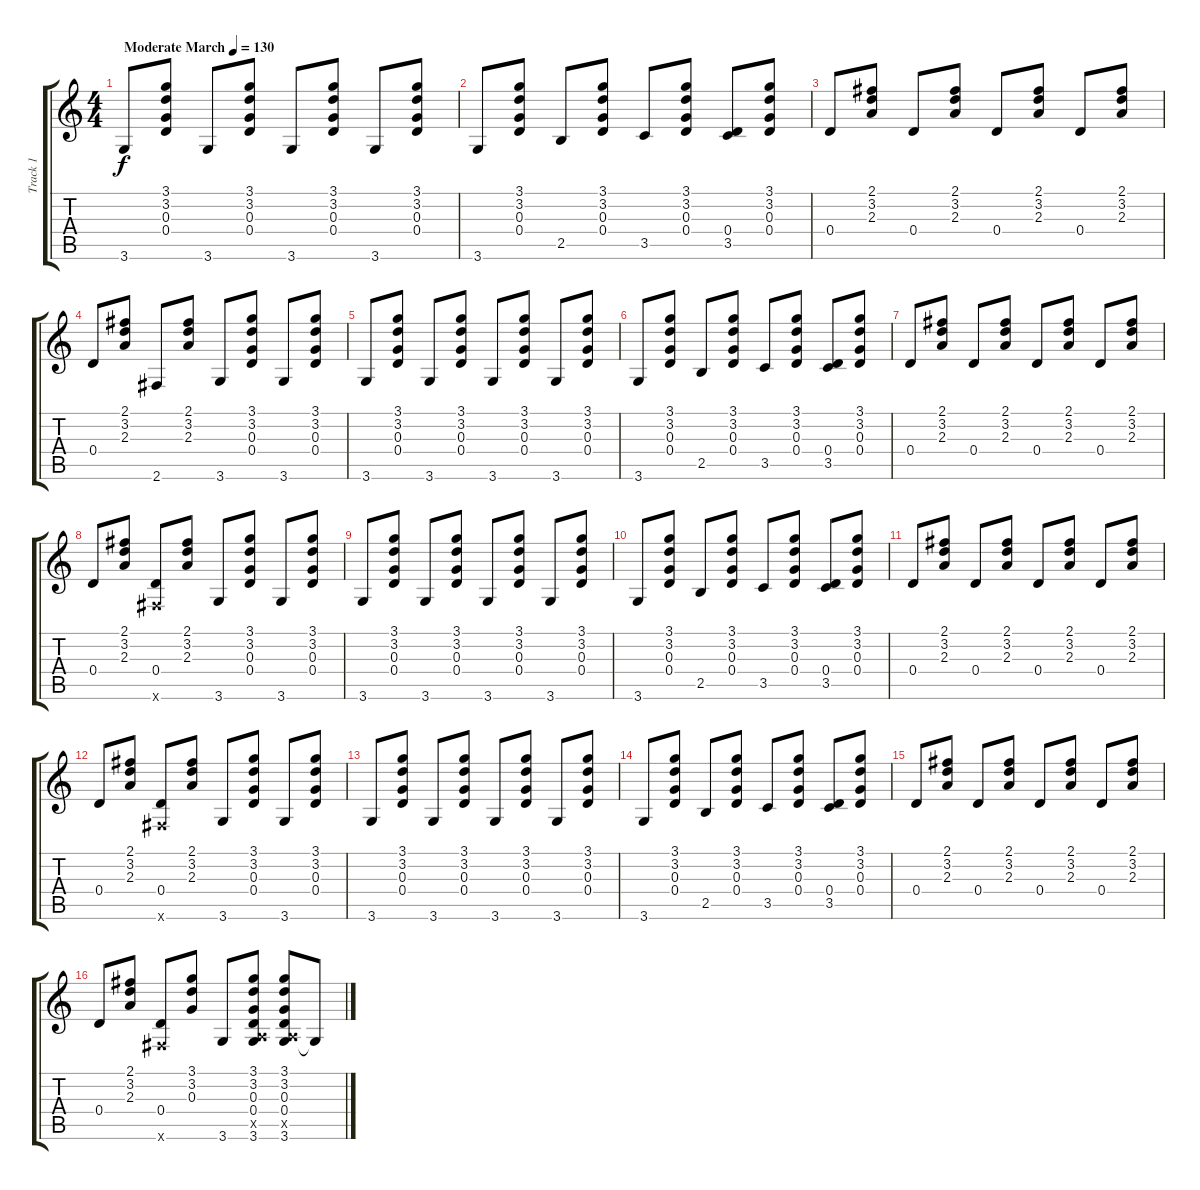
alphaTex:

\track ("Track 1" "Track 1") {instrument acousticguitarsteel}
\staff {score tabs}
\tuning (E4 B3 G3 D3 A2 E2) {hide}
\ts (4 4)
\tempo (130 "Moderate March")
\clef g2
\ks c
3.6.8{dy f instrument acousticguitarsteel} (3.1 3.2 0.3 0.4).8 3.6.8 (3.1 3.2 0.3 0.4).8 3.6.8 (3.1 3.2 0.3 0.4).8 3.6.8 (3.1 3.2 0.3 0.4).8 |
3.6.8 (3.1 3.2 0.3 0.4).8 2.5.8 (3.1 3.2 0.3 0.4).8 3.5.8 (3.1 3.2 0.3 0.4).8 (0.4 3.5).8 (3.1 3.2 0.3 0.4).8 |
0.4.8 (2.1 3.2 2.3).8 0.4.8 (2.1 3.2 2.3).8 0.4.8 (2.1 3.2 2.3).8 0.4.8 (2.1 3.2 2.3).8 |
0.4.8 (2.1 3.2 2.3).8 2.6.8 (2.1 3.2 2.3).8 3.6.8 (3.1 3.2 0.3 0.4).8 3.6.8 (3.1 3.2 0.3 0.4).8 |
3.6.8 (3.1 3.2 0.3 0.4).8 3.6.8 (3.1 3.2 0.3 0.4).8 3.6.8 (3.1 3.2 0.3 0.4).8 3.6.8 (3.1 3.2 0.3 0.4).8 |
3.6.8 (3.1 3.2 0.3 0.4).8 2.5.8 (3.1 3.2 0.3 0.4).8 3.5.8 (3.1 3.2 0.3 0.4).8 (0.4 3.5).8 (3.1 3.2 0.3 0.4).8 |
0.4.8 (2.1 3.2 2.3).8 0.4.8 (2.1 3.2 2.3).8 0.4.8 (2.1 3.2 2.3).8 0.4.8 (2.1 3.2 2.3).8 |
0.4.8 (2.1 3.2 2.3).8 (0.4 2.6{x}).8 (2.1 3.2 2.3).8 3.6.8 (3.1 3.2 0.3 0.4).8 3.6.8 (3.1 3.2 0.3 0.4).8 |
3.6.8 (3.1 3.2 0.3 0.4).8 3.6.8 (3.1 3.2 0.3 0.4).8 3.6.8 (3.1 3.2 0.3 0.4).8 3.6.8 (3.1 3.2 0.3 0.4).8 |
3.6.8 (3.1 3.2 0.3 0.4).8 2.5.8 (3.1 3.2 0.3 0.4).8 3.5.8 (3.1 3.2 0.3 0.4).8 (0.4 3.5).8 (3.1 3.2 0.3 0.4).8 |
0.4.8 (2.1 3.2 2.3).8 0.4.8 (2.1 3.2 2.3).8 0.4.8 (2.1 3.2 2.3).8 0.4.8 (2.1 3.2 2.3).8 |
0.4.8 (2.1 3.2 2.3).8 (0.4 2.6{x}).8 (2.1 3.2 2.3).8 3.6.8 (3.1 3.2 0.3 0.4).8 3.6.8 (3.1 3.2 0.3 0.4).8 |
3.6.8 (3.1 3.2 0.3 0.4).8 3.6.8 (3.1 3.2 0.3 0.4).8 3.6.8 (3.1 3.2 0.3 0.4).8 3.6.8 (3.1 3.2 0.3 0.4).8 |
3.6.8 (3.1 3.2 0.3 0.4).8 2.5.8 (3.1 3.2 0.3 0.4).8 3.5.8 (3.1 3.2 0.3 0.4).8 (0.4 3.5).8 (3.1 3.2 0.3 0.4).8 |
0.4.8 (2.1 3.2 2.3).8 0.4.8 (2.1 3.2 2.3).8 0.4.8 (2.1 3.2 2.3).8 0.4.8 (2.1 3.2 2.3).8 |
0.4.8 (2.1 3.2 2.3).8 (0.4 2.6{x}).8 (3.1 3.2 0.3).8 3.6.8 (3.1 3.2 0.3 0.4 0.5{x} 3.6).8 (3.1 3.2 0.3 0.4 0.5{x} 3.6).8 3.6{t}.8
